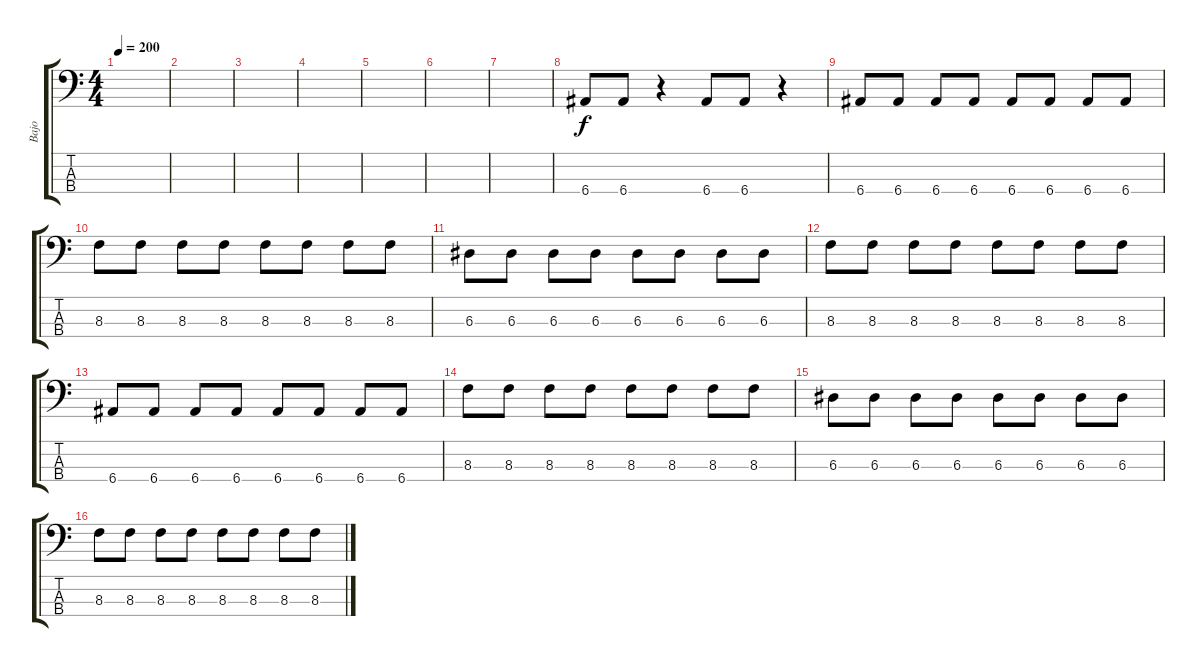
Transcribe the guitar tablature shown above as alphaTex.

\track ("Bajo" "Bajo") {instrument electricbassfinger}
\staff {score tabs}
\tuning (G2 D2 A1 E1) {hide}
\ts (4 4)
\tempo 200
\clef f4
\ks c
|
|
|
|
|
|
|
6.4.8 6.4.8 r.4 6.4.8 6.4.8 r.4 |
6.4.8 6.4.8 6.4.8 6.4.8 6.4.8 6.4.8 6.4.8 6.4.8 |
8.3.8 8.3.8 8.3.8 8.3.8 8.3.8 8.3.8 8.3.8 8.3.8 |
6.3.8 6.3.8 6.3.8 6.3.8 6.3.8 6.3.8 6.3.8 6.3.8 |
8.3.8 8.3.8 8.3.8 8.3.8 8.3.8 8.3.8 8.3.8 8.3.8 |
6.4.8 6.4.8 6.4.8 6.4.8 6.4.8 6.4.8 6.4.8 6.4.8 |
8.3.8 8.3.8 8.3.8 8.3.8 8.3.8 8.3.8 8.3.8 8.3.8 |
6.3.8 6.3.8 6.3.8 6.3.8 6.3.8 6.3.8 6.3.8 6.3.8 |
8.3.8 8.3.8 8.3.8 8.3.8 8.3.8 8.3.8 8.3.8 8.3.8
